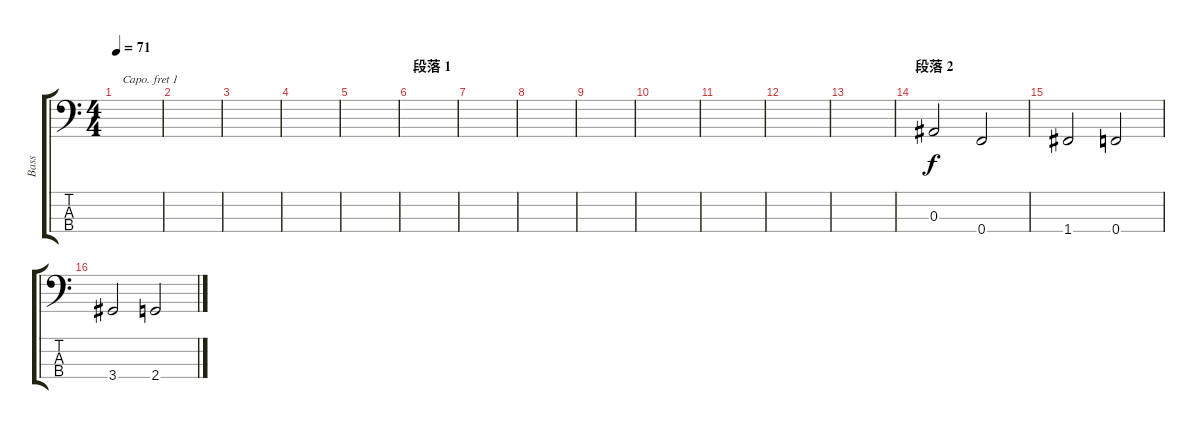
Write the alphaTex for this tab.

\track ("Bass" "Bass") {instrument electricbassfinger}
\staff {score tabs}
\capo 1
\tuning (G2 D2 A1 E1) {hide}
\ts (4 4)
\tempo 71
\clef f4
\ks c
|
|
|
|
|
\section ("" "段落 1")
|
|
|
|
|
|
|
|
\section ("" "段落 2")
0.3.2 0.4.2 |
1.4.2 0.4.2 |
3.4.2 2.4.2
